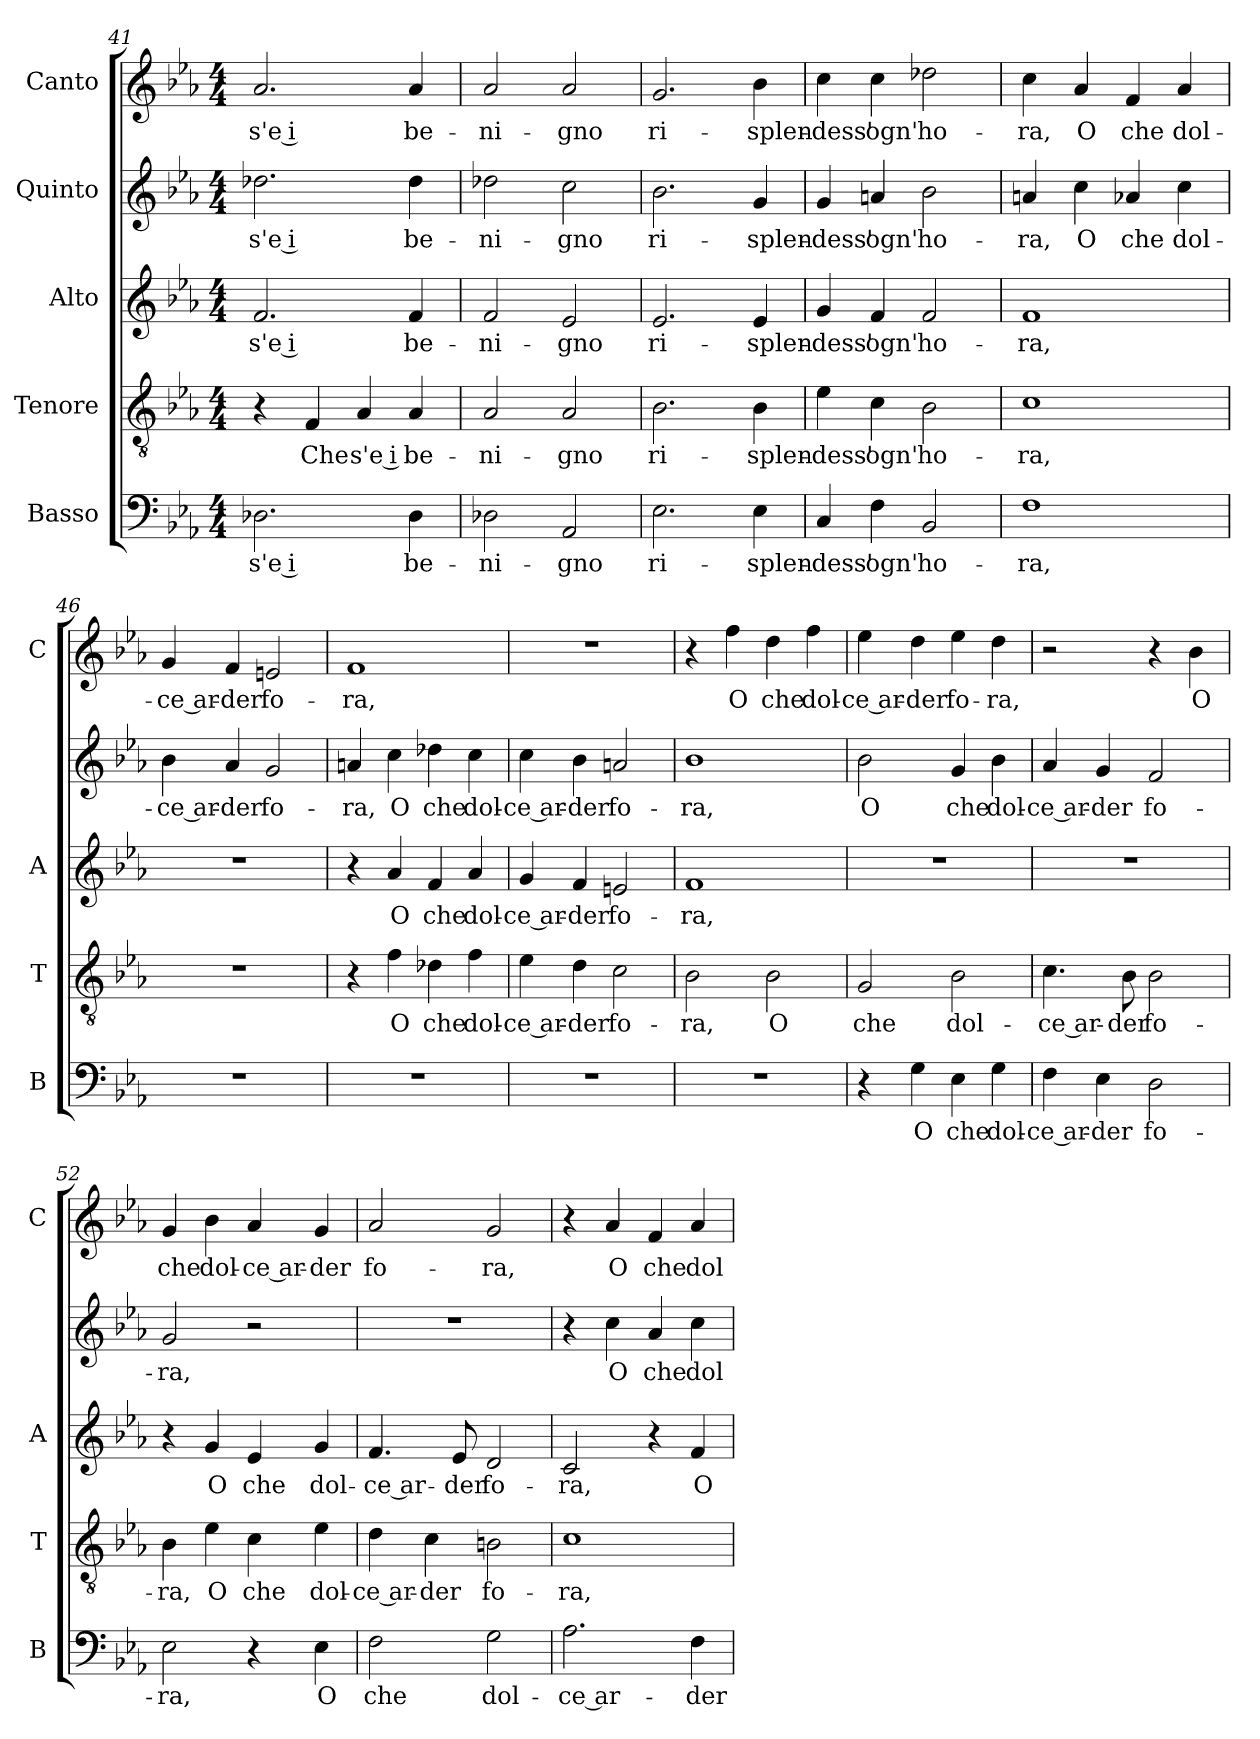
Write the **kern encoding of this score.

**kern	**text	**kern	**text	**kern	**text	**kern	**text	**kern	**text
*part5	*part5	*part4	*part4	*part3	*part3	*part2	*part2	*part1	*part1
*staff5	*staff5	*staff4	*staff4	*staff3	*staff3	*staff2	*staff2	*staff1	*staff1
*I"Basso	*	*I"Tenore	*	*I"Alto	*	*I"Quinto	*	*I"Canto	*
*I'B	*	*I'T	*	*I'A	*	*	*	*I'C	*
!!LO:LB:g=z
*clefF4	*	*clefGv2	*	*clefG2	*	*clefG2	*	*clefG2	*
*k[b-e-a-]	*	*k[b-e-a-]	*	*k[b-e-a-]	*	*k[b-e-a-]	*	*k[b-e-a-]	*
*E-:	*	*E-:	*	*E-:	*	*E-:	*	*E-:	*
*M4/4	*	*M4/4	*	*M4/4	*	*M4/4	*	*M4/4	*
=41	=41	=41	=41	=41	=41	=41	=41	=41	=41
!	!LO:LY:b	!	!	!	!LO:LY:b	!	!LO:LY:b	!	!LO:LY:b
2.D-X\	s'e i	4r	.	2.f/	s'e i	2.dd-X\	s'e i	2.a-/	s'e i
!	!	!	!LO:LY:b	!	!	!	!	!	!
.	.	4F/	Che	.	.	.	.	.	.
!	!	!	!LO:LY:b	!	!	!	!	!	!
.	.	4A-/	s'e i	.	.	.	.	.	.
!	!LO:LY:b	!	!LO:LY:b	!	!LO:LY:b	!	!LO:LY:b	!	!LO:LY:b
4D-\	be-	4A-/	be-	4f/	be-	4dd-\	be-	4a-/	be-
=42	=42	=42	=42	=42	=42	=42	=42	=42	=42
!	!LO:LY:b	!	!LO:LY:b	!	!LO:LY:b	!	!LO:LY:b	!	!LO:LY:b
2D-X\	-ni-	2A-/	-ni-	2f/	-ni-	2dd-X\	-ni-	2a-/	-ni-
!	!LO:LY:b	!	!LO:LY:b	!	!LO:LY:b	!	!LO:LY:b	!	!LO:LY:b
2AA-/	-gno	2A-/	-gno	2e-/	-gno	2cc\	-gno	2a-/	-gno
=43	=43	=43	=43	=43	=43	=43	=43	=43	=43
!	!LO:LY:b	!	!LO:LY:b	!	!LO:LY:b	!	!LO:LY:b	!	!LO:LY:b
2.E-\	ri-	2.B-\	ri-	2.e-/	ri-	2.b-\	ri-	2.g/	ri-
!	!LO:LY:b	!	!LO:LY:b	!	!LO:LY:b	!	!LO:LY:b	!	!LO:LY:b
4E-\	-splen-	4B-\	-splen-	4e-/	-splen-	4g/	-splen-	4b-\	-splen-
=44	=44	=44	=44	=44	=44	=44	=44	=44	=44
!	!LO:LY:b	!	!LO:LY:b	!	!LO:LY:b	!	!LO:LY:b	!	!LO:LY:b
4C/	-dess'	4e-\	-dess'	4g/	-dess'	4g/	-dess'	4cc\	-dess'
!	!LO:LY:b	!	!LO:LY:b	!	!LO:LY:b	!	!LO:LY:b	!	!LO:LY:b
4F\	ogn'	4c\	ogn'	4f/	ogn'	4an/	ogn'	4cc\	ogn'
!	!LO:LY:b	!	!LO:LY:b	!	!LO:LY:b	!	!LO:LY:b	!	!LO:LY:b
2BB-/	ho-	2B-\	ho-	2f/	ho-	2b-\	ho-	2dd-X\	ho-
=45	=45	=45	=45	=45	=45	=45	=45	=45	=45
!	!LO:LY:b	!	!LO:LY:b	!	!LO:LY:b	!	!LO:LY:b	!	!LO:LY:b
1F	-ra,	1c	-ra,	1f	-ra,	4an/	-ra,	4cc\	ra,
!	!	!	!	!	!	!	!LO:LY:b	!	!LO:LY:b
.	.	.	.	.	.	4cc\	O	4a-/	O
!	!	!	!	!	!	!	!LO:LY:b	!	!LO:LY:b
.	.	.	.	.	.	4a-X/	che	4f/	che
!	!	!	!	!	!	!	!LO:LY:b	!	!LO:LY:b
.	.	.	.	.	.	4cc\	dol-	4a-/	dol-
=46	=46	=46	=46	=46	=46	=46	=46	=46	=46
!	!	!	!	!	!	!	!LO:LY:b	!	!LO:LY:b
1r	.	1r	.	1r	.	4b-\	-ce ar-	4g/	-ce ar-
!	!	!	!	!	!	!	!LO:LY:b	!	!LO:LY:b
.	.	.	.	.	.	4a-/	-der	4f/	-der
!	!	!	!	!	!	!	!LO:LY:b	!	!LO:LY:b
.	.	.	.	.	.	2g/	fo-	2en/	fo-
=47	=47	=47	=47	=47	=47	=47	=47	=47	=47
!	!	!	!	!	!	!	!LO:LY:b	!	!LO:LY:b
1r	.	4r	.	4r	.	4an/	-ra,	1f	-ra,
!	!	!	!LO:LY:b	!	!LO:LY:b	!	!LO:LY:b	!	!
.	.	4f\	O	4a-/	O	4cc\	O	.	.
!	!	!	!LO:LY:b	!	!LO:LY:b	!	!LO:LY:b	!	!
.	.	4d-X\	che	4f/	che	4dd-X\	che	.	.
!	!	!	!LO:LY:b	!	!LO:LY:b	!	!LO:LY:b	!	!
.	.	4f\	dol-	4a-/	dol-	4cc\	dol-	.	.
!!LO:LB:g=z
=48	=48	=48	=48	=48	=48	=48	=48	=48	=48
!	!	!	!LO:LY:b	!	!LO:LY:b	!	!LO:LY:b	!	!
1r	.	4e-\	-ce ar-	4g/	-ce ar-	4cc\	-ce ar-	1r	.
!	!	!	!LO:LY:b	!	!LO:LY:b	!	!LO:LY:b	!	!
.	.	4d\	-der	4f/	-der	4b-\	-der	.	.
!	!	!	!LO:LY:b	!	!LO:LY:b	!	!LO:LY:b	!	!
.	.	2c\	fo-	2en/	fo-	2an/	fo-	.	.
=49	=49	=49	=49	=49	=49	=49	=49	=49	=49
!	!	!	!LO:LY:b	!	!LO:LY:b	!	!LO:LY:b	!	!
1r	.	2B-\	-ra,	1f	-ra,	1b-	-ra,	4r	.
!	!	!	!	!	!	!	!	!	!LO:LY:b
.	.	.	.	.	.	.	.	4ff\	O
!	!	!	!LO:LY:b	!	!	!	!	!	!LO:LY:b
.	.	2B-\	O	.	.	.	.	4dd\	che
!	!	!	!	!	!	!	!	!	!LO:LY:b
.	.	.	.	.	.	.	.	4ff\	dol-
=50	=50	=50	=50	=50	=50	=50	=50	=50	=50
!	!	!	!LO:LY:b	!	!	!	!LO:LY:b	!	!LO:LY:b
4r	.	2G/	che	1r	.	2b-\	O	4ee-\	-ce ar-
!	!LO:LY:b	!	!	!	!	!	!	!	!LO:LY:b
4G\	O	.	.	.	.	.	.	4dd\	-der
!	!LO:LY:b	!	!LO:LY:b	!	!	!	!LO:LY:b	!	!LO:LY:b
4E-\	che	2B-\	dol-	.	.	4g/	che	4ee-\	fo-
!	!LO:LY:b	!	!	!	!	!	!LO:LY:b	!	!LO:LY:b
4G\	dol-	.	.	.	.	4b-\	dol-	4dd\	-ra,
=51	=51	=51	=51	=51	=51	=51	=51	=51	=51
!	!LO:LY:b	!	!LO:LY:b	!	!	!	!LO:LY:b	!	!
4F\	-ce ar-	4.c\	-ce ar-	1r	.	4a-/	-ce ar-	2r	.
!	!LO:LY:b	!	!	!	!	!	!LO:LY:b	!	!
4E-\	-der	.	.	.	.	4g/	-der	.	.
!	!	!	!LO:LY:b	!	!	!	!	!	!
.	.	8B-\	-der	.	.	.	.	.	.
!	!LO:LY:b	!	!LO:LY:b	!	!	!	!LO:LY:b	!	!
2D\	fo-	2B-\	fo-	.	.	2f/	fo-	4r	.
!	!	!	!	!	!	!	!	!	!LO:LY:b
.	.	.	.	.	.	.	.	4b-\	O
=52	=52	=52	=52	=52	=52	=52	=52	=52	=52
!	!LO:LY:b	!	!LO:LY:b	!	!	!	!LO:LY:b	!	!LO:LY:b
2E-\	-ra,	4B-\	-ra,	4r	.	2g/	-ra,	4g/	che
!	!	!	!LO:LY:b	!	!LO:LY:b	!	!	!	!LO:LY:b
.	.	4e-\	O	4g/	O	.	.	4b-\	dol-
!	!	!	!LO:LY:b	!	!LO:LY:b	!	!	!	!LO:LY:b
4r	.	4c\	che	4e-/	che	2r	.	4a-/	-ce ar-
!	!LO:LY:b	!	!LO:LY:b	!	!LO:LY:b	!	!	!	!LO:LY:b
4E-\	O	4e-\	dol-	4g/	dol-	.	.	4g/	-der
=53	=53	=53	=53	=53	=53	=53	=53	=53	=53
!	!LO:LY:b	!	!LO:LY:b	!	!LO:LY:b	!	!	!	!LO:LY:b
2F\	che	4d\	-ce ar-	4.f/	-ce ar-	1r	.	2a-/	fo-
!	!	!	!LO:LY:b	!	!	!	!	!	!
.	.	4c\	-der	.	.	.	.	.	.
!	!	!	!	!	!LO:LY:b	!	!	!	!
.	.	.	.	8e-/	-der	.	.	.	.
!	!LO:LY:b	!	!LO:LY:b	!	!LO:LY:b	!	!	!	!LO:LY:b
2G\	dol-	2Bn\	fo-	2d/	fo-	.	.	2g/	-ra,
=54	=54	=54	=54	=54	=54	=54	=54	=54	=54
!	!LO:LY:b	!	!LO:LY:b	!	!LO:LY:b	!	!	!	!
2.A-\	-ce ar-	1c	-ra,	2c/	-ra,	4r	.	4r	.
!	!	!	!	!	!	!	!LO:LY:b	!	!LO:LY:b
.	.	.	.	.	.	4cc\	O	4a-/	O
!	!	!	!	!	!	!	!LO:LY:b	!	!LO:LY:b
.	.	.	.	4r	.	4a-/	che	4f/	che
!	!LO:LY:b	!	!	!	!LO:LY:b	!	!LO:LY:b	!	!LO:LY:b
4F\	-der	.	.	4f/	O	4cc\	dol-	4a-/	dol-
=	=	=	=	=	=	=	=	=	=
*-	*-	*-	*-	*-	*-	*-	*-	*-	*-
